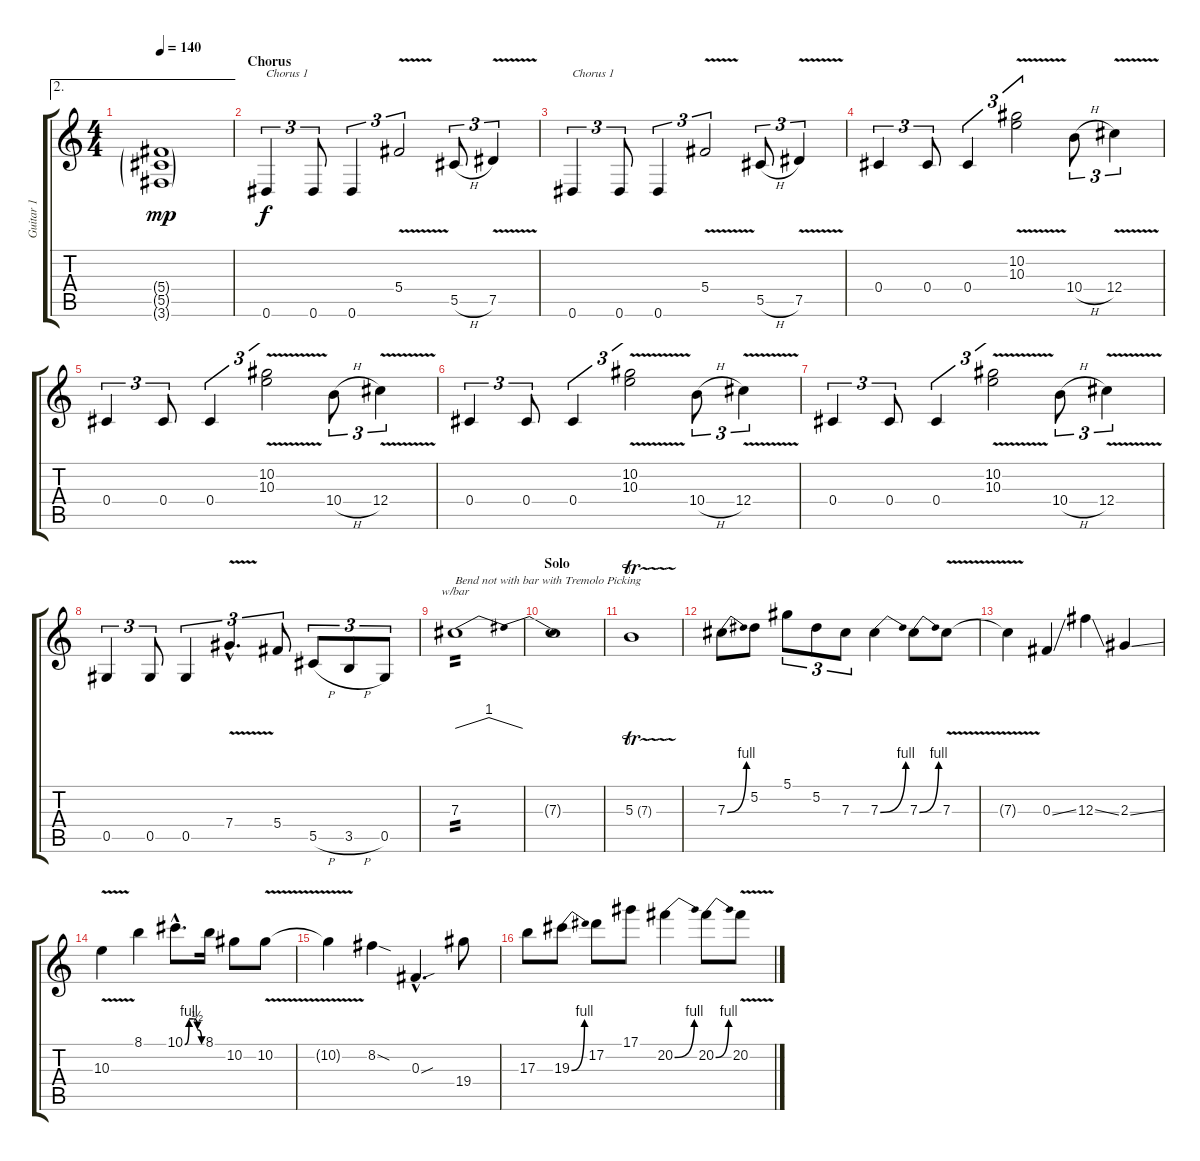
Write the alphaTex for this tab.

\track ("Guitar 1" "Guitar 1") {instrument distortionguitar}
\staff {score tabs}
\tuning (Eb4 Bb3 Gb3 Db3 Ab2 Eb2) {hide}
\ae 2
\ts (4 4)
\tempo 140
\clef g2
\ks c
(5.4{g} 5.5{g} 3.6{g}).1{dy mp} |
\section ("" "Chorus")
0.6.4{tu (3 2) txt "Chorus 1" dy f} 0.6.8{tu (3 2)} 0.6.4{tu (3 2)} 5.4{v}.2{tu (3 2)} 5.5{h}.8{tu (3 2)} 7.5{v}.4{tu (3 2)} |
0.6.4{tu (3 2) txt "Chorus 1"} 0.6.8{tu (3 2)} 0.6.4{tu (3 2)} 5.4{v}.2{tu (3 2)} 5.5{h}.8{tu (3 2)} 7.5{v}.4{tu (3 2)} |
0.4.4{tu (3 2)} 0.4.8{tu (3 2)} 0.4.4{tu (3 2)} (10.2{v} 10.3{v}).2{tu (3 2)} 10.4{h}.8{tu (3 2)} 12.4{v}.4{tu (3 2)} |
0.4.4{tu (3 2)} 0.4.8{tu (3 2)} 0.4.4{tu (3 2)} (10.2{v} 10.3{v}).2{tu (3 2)} 10.4{h}.8{tu (3 2)} 12.4{v}.4{tu (3 2)} |
0.4.4{tu (3 2)} 0.4.8{tu (3 2)} 0.4.4{tu (3 2)} (10.2{v} 10.3{v}).2{tu (3 2)} 10.4{h}.8{tu (3 2)} 12.4{v}.4{tu (3 2)} |
0.4.4{tu (3 2)} 0.4.8{tu (3 2)} 0.4.4{tu (3 2)} (10.2{v} 10.3{v}).2{tu (3 2)} 10.4{h}.8{tu (3 2)} 12.4{v}.4{tu (3 2)} |
0.5.4{tu (3 2)} 0.5.8{tu (3 2)} 0.5.4{tu (3 2)} 7.4{v hac}.4{d tu (3 2)} 5.4.8{tu (3 2)} 5.5{h}.8{tu (3 2)} 3.5{h}.8{tu (3 2)} 0.5.8{tu (3 2)} |
7.3.1{tbe (dip default 0 0 30 4 60 0) txt "Bend not with bar with Tremolo Picking" tp 2} |
\section ("" "Solo")
7.3{t}.1 |
5.3{tr (7 32)}.1 |
7.3{be (bend 0 0 60 4)}.8 5.2.8 5.1.8{tu (3 2)} 5.2.8{tu (3 2)} 7.3.8{tu (3 2)} 7.3{be (bend 0 0 60 4)}.4 7.3{be (bend 0 0 60 4)}.8 7.3{v}.8 |
7.3{t}.4 0.3{ss}.4 12.3{ss}.4 2.3{ss}.4 |
10.3{v}.4 8.1.4 10.1{be (custom 0 0 15 4 30 4 45 2 60 0) hac}.8{d} 8.1.16 10.2.8 10.2{v}.8 |
10.2{t}.4 8.2{sod}.4 0.3{sou hac}.4{d} 19.4.8 |
17.3.8 19.3{be (bend 0 0 60 4)}.8 17.2.8 17.1.8 20.2{be (bend 0 0 60 4)}.4 20.2{be (bend 0 0 60 4)}.8 20.2{v}.8
